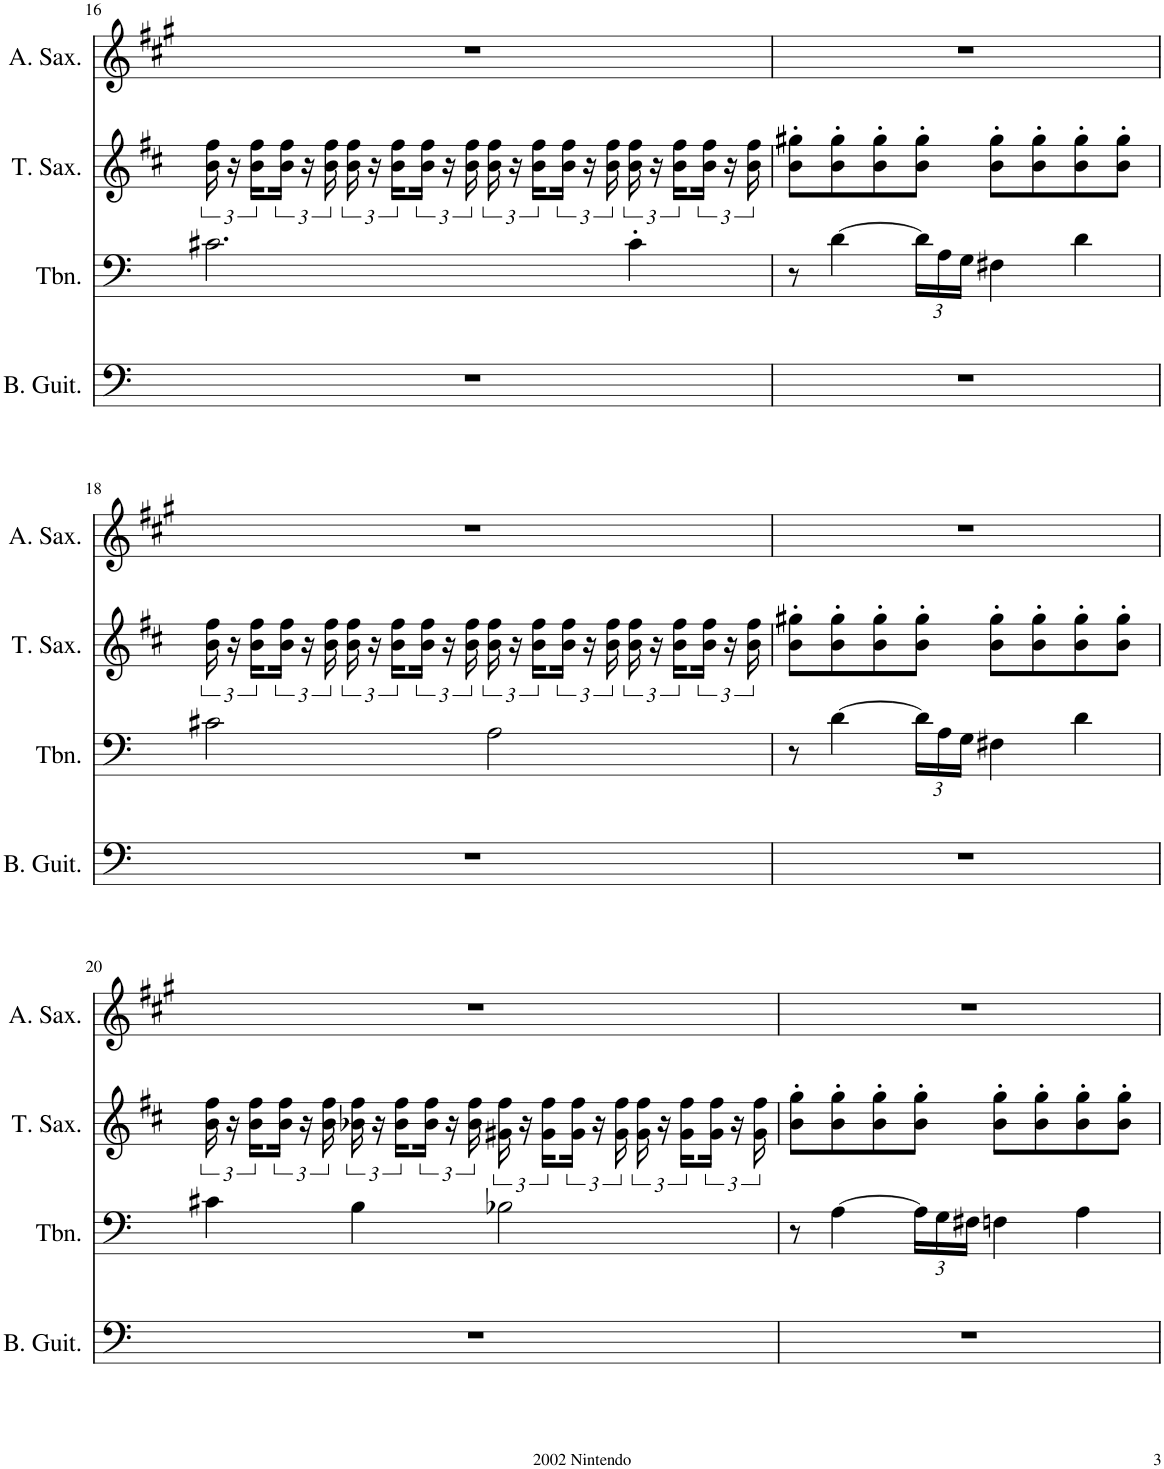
**kern	**kern	**kern	**kern
*part4	*part3	*part2	*part1
*staff4	*staff3	*staff2	*staff1
*I"Bass Guitar	*I"Trombone	*I"Tenor Saxophone	*I"Alto Saxophone
*I'B. Guit.	*I'Tbn.	*I'T. Sax.	*I'A. Sax.
!!LO:PB:g=z
*clefF4	*clefF4	*clefG2	*clefG2
*Trd7c12	*	*Trd8c14	*Trd5c9
*k[]	*k[]	*k[f#c#]	*k[f#c#g#]
*M4/4	*M4/4	*M4/4	*M4/4
=16	=16	=16	=16
1r	2.c#X\	24b\ 24ff#\	1r
.	.	24r	.
.	.	24b\ 24ff#\LL	.
.	.	24b\ 24ff#\JJ	.
.	.	24r	.
.	.	24b\ 24ff#\	.
.	.	24b\ 24ff#\	.
.	.	24r	.
.	.	24b\ 24ff#\LL	.
.	.	24b\ 24ff#\JJ	.
.	.	24r	.
.	.	24b\ 24ff#\	.
.	.	24b\ 24ff#\	.
.	.	24r	.
.	.	24b\ 24ff#\LL	.
.	.	24b\ 24ff#\JJ	.
.	.	24r	.
.	.	24b\ 24ff#\	.
.	4c#'\	24b\ 24ff#\	.
.	.	24r	.
.	.	24b\ 24ff#\LL	.
.	.	24b\ 24ff#\JJ	.
.	.	24r	.
.	.	24b\ 24ff#\	.
=17	=17	=17	=17
1r	8r	8b\' 8gg#X\'L	1r
.	[4d\	8b\' 8gg#\'	.
.	.	8b\' 8gg#\'	.
*	*Xbrackettup	*	*
.	24d\LL]	8b\' 8gg#\'J	.
.	24A\	.	.
.	24G\JJ	.	.
.	4F#X\	8b\' 8gg#\'L	.
.	.	8b\' 8gg#\'	.
.	4d\	8b\' 8gg#\'	.
.	.	8b\' 8gg#\'J	.
!!LO:LB:g=z
=18	=18	=18	=18
1r	2c#X\	24b\ 24ff#\	1r
.	.	24r	.
.	.	24b\ 24ff#\LL	.
.	.	24b\ 24ff#\JJ	.
.	.	24r	.
.	.	24b\ 24ff#\	.
.	.	24b\ 24ff#\	.
.	.	24r	.
.	.	24b\ 24ff#\LL	.
.	.	24b\ 24ff#\JJ	.
.	.	24r	.
.	.	24b\ 24ff#\	.
.	2A\	24b\ 24ff#\	.
.	.	24r	.
.	.	24b\ 24ff#\LL	.
.	.	24b\ 24ff#\JJ	.
.	.	24r	.
.	.	24b\ 24ff#\	.
.	.	24b\ 24ff#\	.
.	.	24r	.
.	.	24b\ 24ff#\LL	.
.	.	24b\ 24ff#\JJ	.
.	.	24r	.
.	.	24b\ 24ff#\	.
=19	=19	=19	=19
1r	8r	8b\' 8gg#X\'L	1r
.	[4d\	8b\' 8gg#\'	.
.	.	8b\' 8gg#\'	.
.	24d\LL]	8b\' 8gg#\'J	.
.	24A\	.	.
.	24G\JJ	.	.
.	4F#X\	8b\' 8gg#\'L	.
.	.	8b\' 8gg#\'	.
.	4d\	8b\' 8gg#\'	.
.	.	8b\' 8gg#\'J	.
!!LO:LB:g=z
=20	=20	=20	=20
1r	4c#X\	24b\ 24ff#\	1r
.	.	24r	.
.	.	24b\ 24ff#\LL	.
.	.	24b\ 24ff#\JJ	.
.	.	24r	.
.	.	24b\ 24ff#\	.
.	4B\	24b-X\ 24ff#\	.
.	.	24r	.
.	.	24b-\ 24ff#\LL	.
.	.	24b-\ 24ff#\JJ	.
.	.	24r	.
.	.	24b-\ 24ff#\	.
.	2B-X\	24g#X\ 24ff#\	.
.	.	24r	.
.	.	24g#\ 24ff#\LL	.
.	.	24g#\ 24ff#\JJ	.
.	.	24r	.
.	.	24g#\ 24ff#\	.
.	.	24g#\ 24ff#\	.
.	.	24r	.
.	.	24g#\ 24ff#\LL	.
.	.	24g#\ 24ff#\JJ	.
.	.	24r	.
.	.	24g#\ 24ff#\	.
=21	=21	=21	=21
1r	8r	8b\' 8gg\'L	1r
.	[4A\	8b\' 8gg\'	.
.	.	8b\' 8gg\'	.
.	24A\LL]	8b\' 8gg\'J	.
.	24G\	.	.
.	24F#X\JJ	.	.
.	4Fn\	8b\' 8gg\'L	.
.	.	8b\' 8gg\'	.
.	4A\	8b\' 8gg\'	.
.	.	8b\' 8gg\'J	.
=	=	=	=
*-	*-	*-	*-
